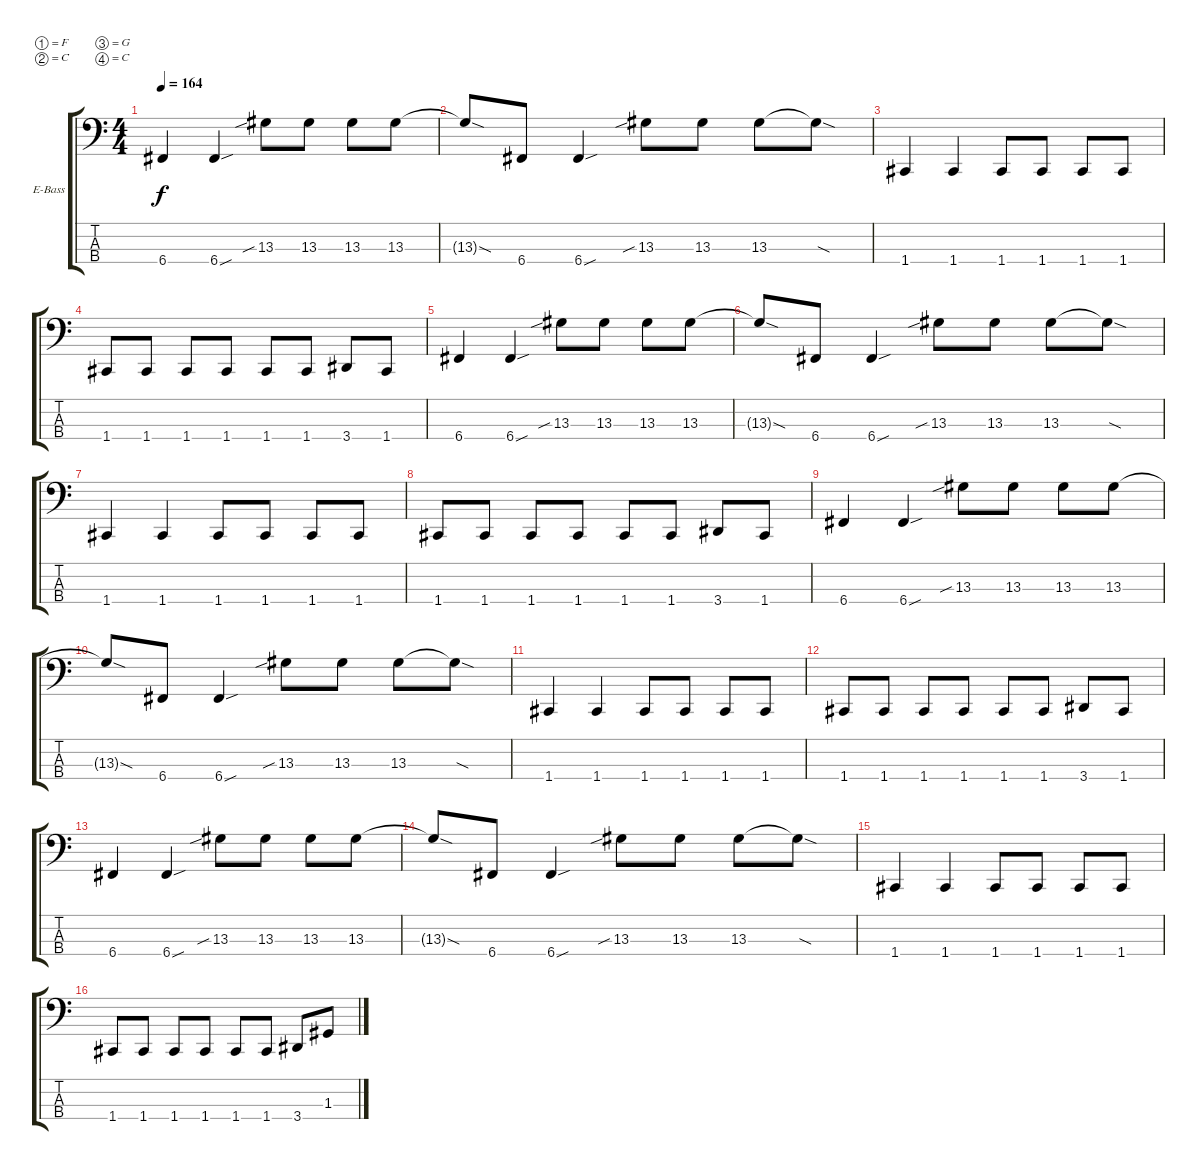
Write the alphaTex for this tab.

\defaultSystemsLayout 4
\bracketExtendMode groupsimilarinstruments
\firstSystemTrackNameOrientation horizontal
\otherSystemsTrackNameOrientation horizontal
\track ("Electric Bass" "E-Bass") {instrument electricbassfinger}
\staff {score tabs}
\tuning (F2 C2 G1 C1)
\ts (4 4)
\tempo 164
\clef f4
\ks c
6.4.4{dy f} 6.4{sou}.4 13.3{sib}.8 13.3.8 13.3.8 13.3.8 |
13.3{sod t}.8 6.4.8 6.4{sou}.4 13.3{sib}.8 13.3.8 13.3.8 13.3{sod t}.8 |
1.4.4 1.4.4 1.4.8 1.4.8 1.4.8 1.4.8 |
1.4.8 1.4.8 1.4.8 1.4.8 1.4.8 1.4.8 3.4.8 1.4.8 |
6.4.4 6.4{sou}.4 13.3{sib}.8 13.3.8 13.3.8 13.3.8 |
13.3{sod t}.8 6.4.8 6.4{sou}.4 13.3{sib}.8 13.3.8 13.3.8 13.3{sod t}.8 |
1.4.4 1.4.4 1.4.8 1.4.8 1.4.8 1.4.8 |
1.4.8 1.4.8 1.4.8 1.4.8 1.4.8 1.4.8 3.4.8 1.4.8 |
6.4.4 6.4{sou}.4 13.3{sib}.8 13.3.8 13.3.8 13.3.8 |
13.3{sod t}.8 6.4.8 6.4{sou}.4 13.3{sib}.8 13.3.8 13.3.8 13.3{sod t}.8 |
1.4.4 1.4.4 1.4.8 1.4.8 1.4.8 1.4.8 |
1.4.8 1.4.8 1.4.8 1.4.8 1.4.8 1.4.8 3.4.8 1.4.8 |
6.4.4 6.4{sou}.4 13.3{sib}.8 13.3.8 13.3.8 13.3.8 |
13.3{sod t}.8 6.4.8 6.4{sou}.4 13.3{sib}.8 13.3.8 13.3.8 13.3{sod t}.8 |
1.4.4 1.4.4 1.4.8 1.4.8 1.4.8 1.4.8 |
1.4.8 1.4.8 1.4.8 1.4.8 1.4.8 1.4.8 3.4.8 1.3.8
